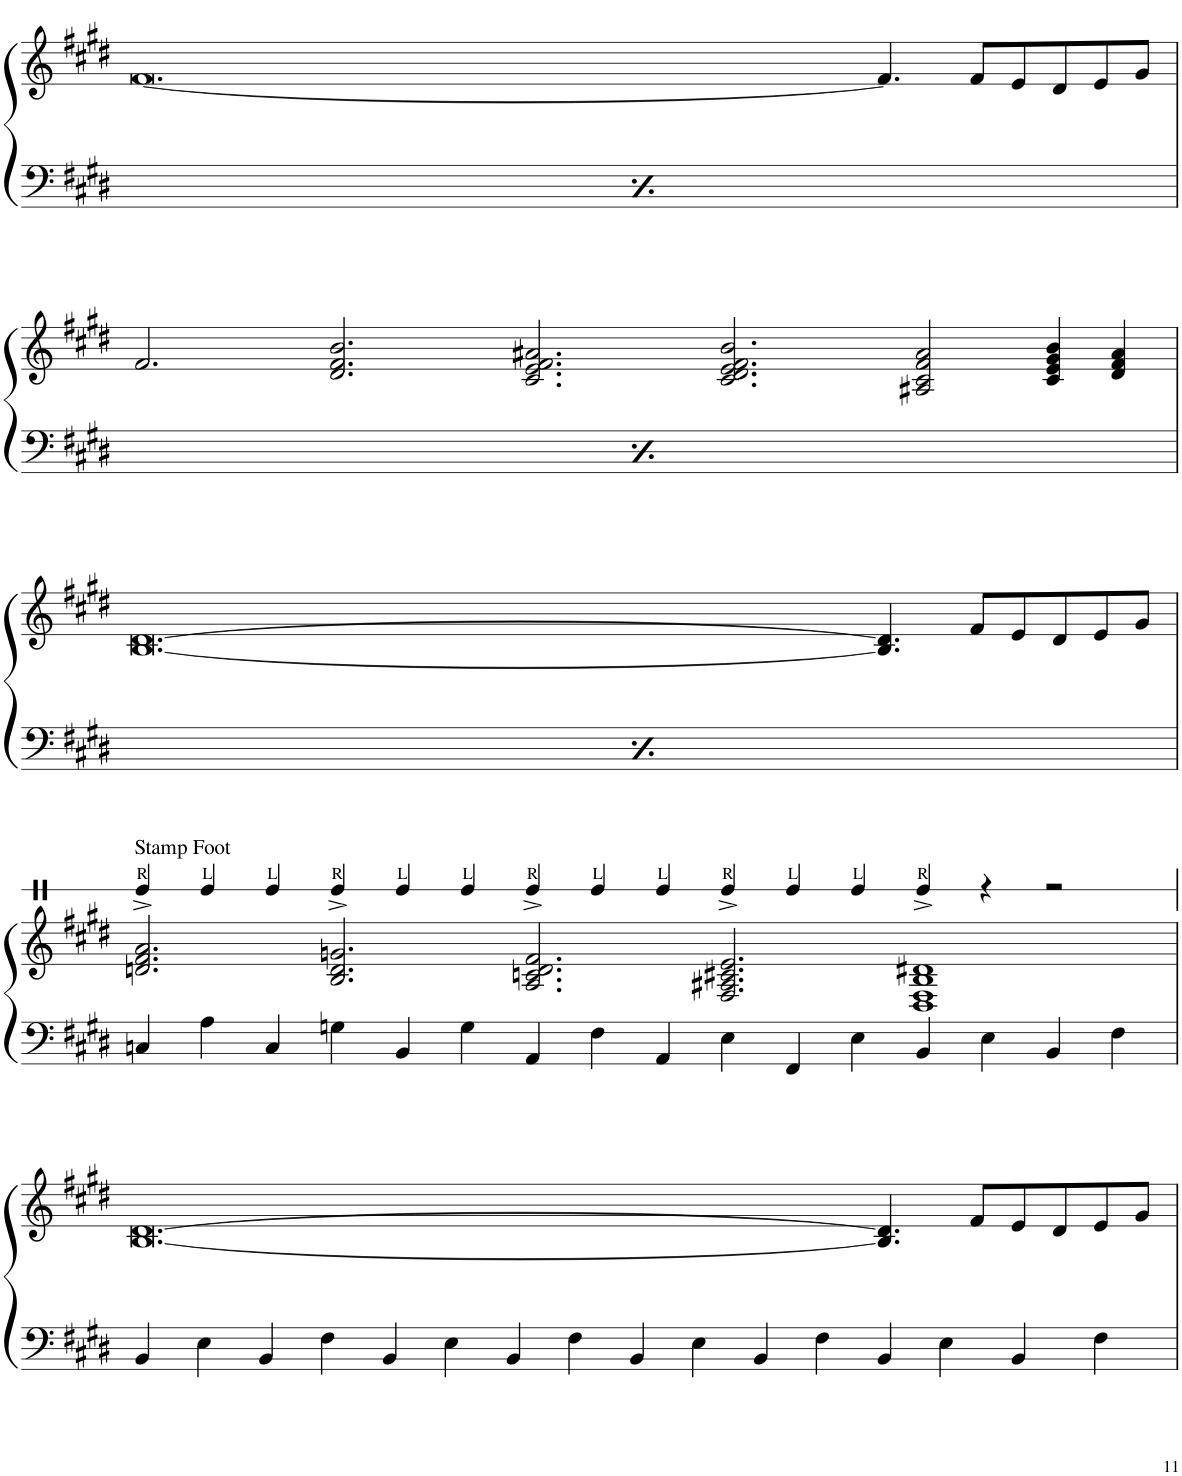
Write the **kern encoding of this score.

**kern	**kern
*part1	*part1
*staff2	*staff1
*I"Piano	*
*I'Pno	*
!!LO:PB:g=z
*clefF4	*clefG2
*k[f#c#g#d#]	*k[f#c#g#d#]
*M4/1	*M4/1
=111	=111
*	*^
4BB/	[0.f#	4BB!
4E\	.	4E!
4BB/	.	4BB!
4F#\	.	4F#!
4BB/	.	4BB!
4E\	.	4E!
4BB/	.	4BB!
4F#\	.	4F#!
4BB/	.	4BB!
4E\	.	4E!
4BB/	.	4BB!
4F#\	.	4F#!
4BB/	4.f#/]	4BB!
4E\	.	4E!
.	8f#/L	.
4BB/	8e/	4BB!
.	8d#/	.
4F#\	8e/	4F#!
.	8g#/J	.
!!LO:LB:g=z	!!
=112	=112	=112
4BB/	2.f#/	4BB!
4E\	.	4E!
4BB/	.	4BB!
4F#\	2.d#/ 2.f#/ 2.b/	4F#!
4BB/	.	4BB!
4E\	.	4E!
4BB/	2.c#/ 2.e/ 2.f#/ 2.a#X/	4BB!
4F#\	.	4F#!
4BB/	.	4BB!
4E\	2.c#/ 2.d#/ 2.e/ 2.f#/ 2.b/	4E!
4BB/	.	4BB!
4F#\	.	4F#!
4BB/	2A#X/ 2c#/ 2f#/ 2a#/	4BB!
4E\	.	4E!
4BB/	4c#/ 4e/ 4g#/ 4b/	4BB!
4F#\	4d#/ 4f#/ 4a#/	4F#!
!!LO:LB:g=z	!!
=113	=113	=113
4BB/	[0.B [0.d#	4BB!
4E\	.	4E!
4BB/	.	4BB!
4F#\	.	4F#!
4BB/	.	4BB!
4E\	.	4E!
4BB/	.	4BB!
4F#\	.	4F#!
4BB/	.	4BB!
4E\	.	4E!
4BB/	.	4BB!
4F#\	.	4F#!
4BB/	4.B/] 4.d#/]	4BB!
4E\	.	4E!
.	8f#/L	.
4BB/	8e/	4BB!
.	8d#/	.
4F#\	8e/	4F#!
.	8g#/J	.
*	*v	*v
!!LO:LB:g=z
=114	=114
4Cn/	2.dn/ 2.f#/ 2.a/
4A\	.
4C/	.
4Gn\	2.B/ 2.d/ 2.gn/
4BB/	.
4G\	.
4AA/	2.A/ 2.cn/ 2.d/ 2.f#/
4F#\	.
4AA/	.
4E\	2.F#/ 2.A#X/ 2.c#X/ 2.e/
4FF#/	.
4E\	.
4BB/	1D# 1F# 1B 1d#X
4E\	.
4BB/	.
4F#\	.
!!LO:LB:g=z
=115	=115
4BB/	[0.B [0.d#
4E\	.
4BB/	.
4F#\	.
4BB/	.
4E\	.
4BB/	.
4F#\	.
4BB/	.
4E\	.
4BB/	.
4F#\	.
4BB/	4.B/] 4.d#/]
4E\	.
.	8f#/L
4BB/	8e/
.	8d#/
4F#\	8e/
.	8g#/J
=	=
*-	*-
